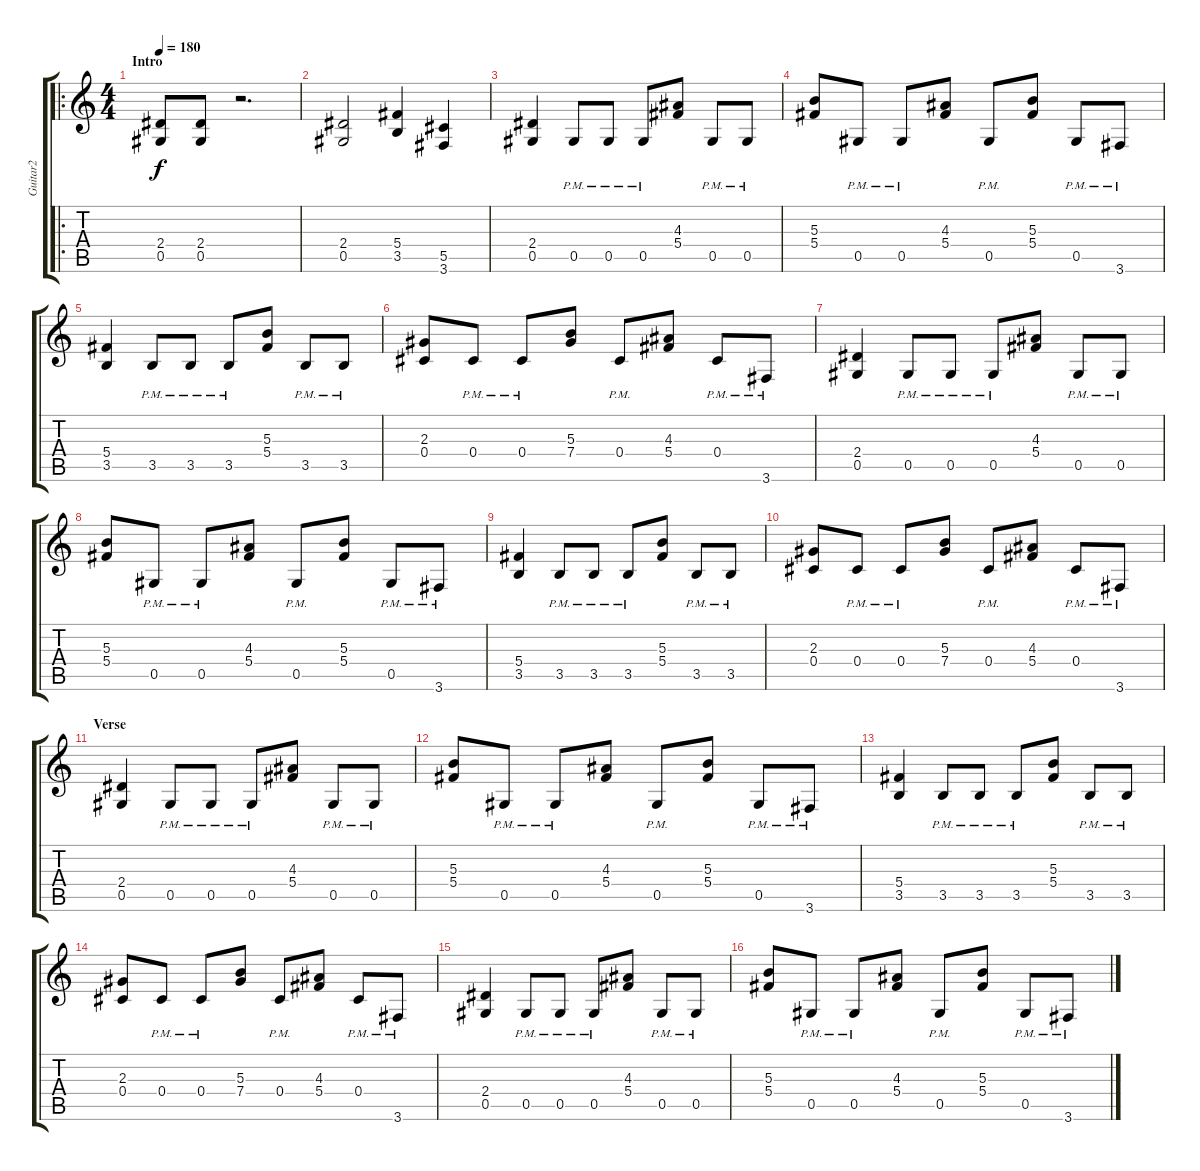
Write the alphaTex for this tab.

\track ("Guitar2" "Guitar2") {instrument distortionguitar}
\staff {score tabs}
\tuning (Eb4 Bb3 Gb3 Db3 Ab2 Eb2) {hide}
\ro
\ts (4 4)
\section ("" "Intro")
\tempo 180
\clef g2
\ks c
(2.4 0.5).8{dy f instrument distortionguitar} (2.4 0.5).8 r.2{d} |
(2.4 0.5).2 (5.4 3.5).4 (5.5 3.6).4 |
(2.4 0.5).4 0.5{pm}.8 0.5{pm}.8 0.5{pm}.8 (4.3 5.4).8 0.5{pm}.8 0.5{pm}.8 |
(5.3 5.4).8 0.5{pm}.8 0.5{pm}.8 (4.3 5.4).8 0.5{pm}.8 (5.3 5.4).8 0.5{pm}.8 3.6{pm}.8 |
(5.4 3.5).4 3.5{pm}.8 3.5{pm}.8 3.5{pm}.8 (5.3 5.4).8 3.5{pm}.8 3.5{pm}.8 |
(2.3 0.4).8 0.4{pm}.8 0.4{pm}.8 (5.3 7.4).8 0.4{pm}.8 (4.3 5.4).8 0.4{pm}.8 3.6{pm}.8 |
(2.4 0.5).4 0.5{pm}.8 0.5{pm}.8 0.5{pm}.8 (4.3 5.4).8 0.5{pm}.8 0.5{pm}.8 |
(5.3 5.4).8 0.5{pm}.8 0.5{pm}.8 (4.3 5.4).8 0.5{pm}.8 (5.3 5.4).8 0.5{pm}.8 3.6{pm}.8 |
(5.4 3.5).4 3.5{pm}.8 3.5{pm}.8 3.5{pm}.8 (5.3 5.4).8 3.5{pm}.8 3.5{pm}.8 |
(2.3 0.4).8 0.4{pm}.8 0.4{pm}.8 (5.3 7.4).8 0.4{pm}.8 (4.3 5.4).8 0.4{pm}.8 3.6{pm}.8 |
\section ("" "Verse")
(2.4 0.5).4 0.5{pm}.8 0.5{pm}.8 0.5{pm}.8 (4.3 5.4).8 0.5{pm}.8 0.5{pm}.8 |
(5.3 5.4).8 0.5{pm}.8 0.5{pm}.8 (4.3 5.4).8 0.5{pm}.8 (5.3 5.4).8 0.5{pm}.8 3.6{pm}.8 |
(5.4 3.5).4 3.5{pm}.8 3.5{pm}.8 3.5{pm}.8 (5.3 5.4).8 3.5{pm}.8 3.5{pm}.8 |
(2.3 0.4).8 0.4{pm}.8 0.4{pm}.8 (5.3 7.4).8 0.4{pm}.8 (4.3 5.4).8 0.4{pm}.8 3.6{pm}.8 |
(2.4 0.5).4 0.5{pm}.8 0.5{pm}.8 0.5{pm}.8 (4.3 5.4).8 0.5{pm}.8 0.5{pm}.8 |
(5.3 5.4).8 0.5{pm}.8 0.5{pm}.8 (4.3 5.4).8 0.5{pm}.8 (5.3 5.4).8 0.5{pm}.8 3.6{pm}.8
